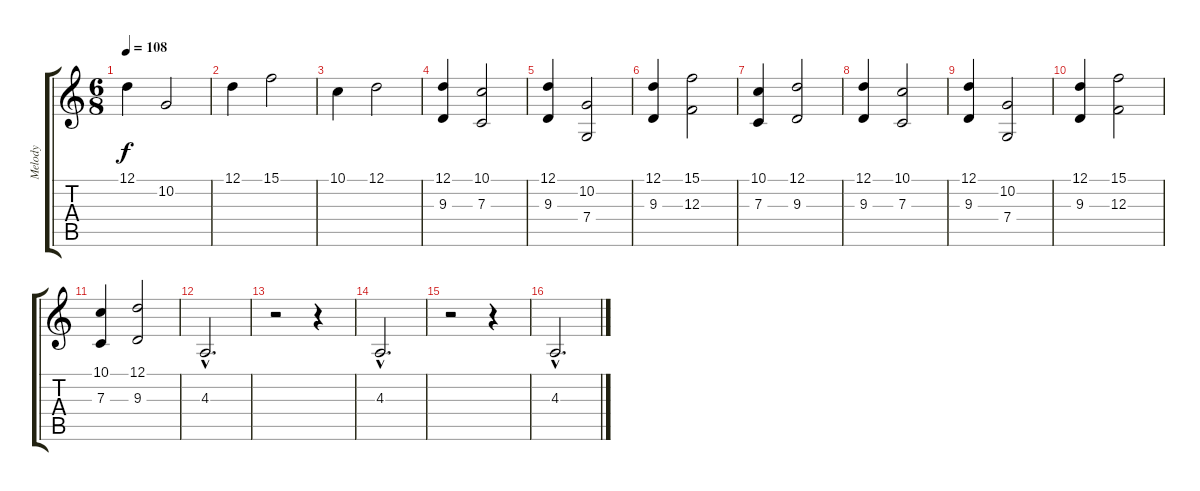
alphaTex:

\track ("Melody" "Melody") {instrument panflute}
\staff {score tabs}
\tuning (D4 A3 F3 C3 G2 D2) {hide}
\ts (6 8)
\tempo 108
\clef g2
\ks c
12.1.4{dy f} 10.2.2 |
12.1.4 15.1.2 |
10.1.4 12.1.2 |
(12.1 9.3).4 (10.1 7.3).2 |
(12.1 9.3).4 (10.2 7.4).2 |
(12.1 9.3).4 (15.1 12.3).2 |
(10.1 7.3).4 (12.1 9.3).2 |
(12.1 9.3).4 (10.1 7.3).2 |
(12.1 9.3).4 (10.2 7.4).2 |
(12.1 9.3).4 (15.1 12.3).2 |
(10.1 7.3).4 (12.1 9.3).2 |
\section ("" "")
4.3{hac}.2{d volume 0} |
r.2 r.4{volume 14} |
4.3{hac}.2{d volume 0} |
r.2 r.4{volume 14} |
4.3{hac}.2{d volume 0}
